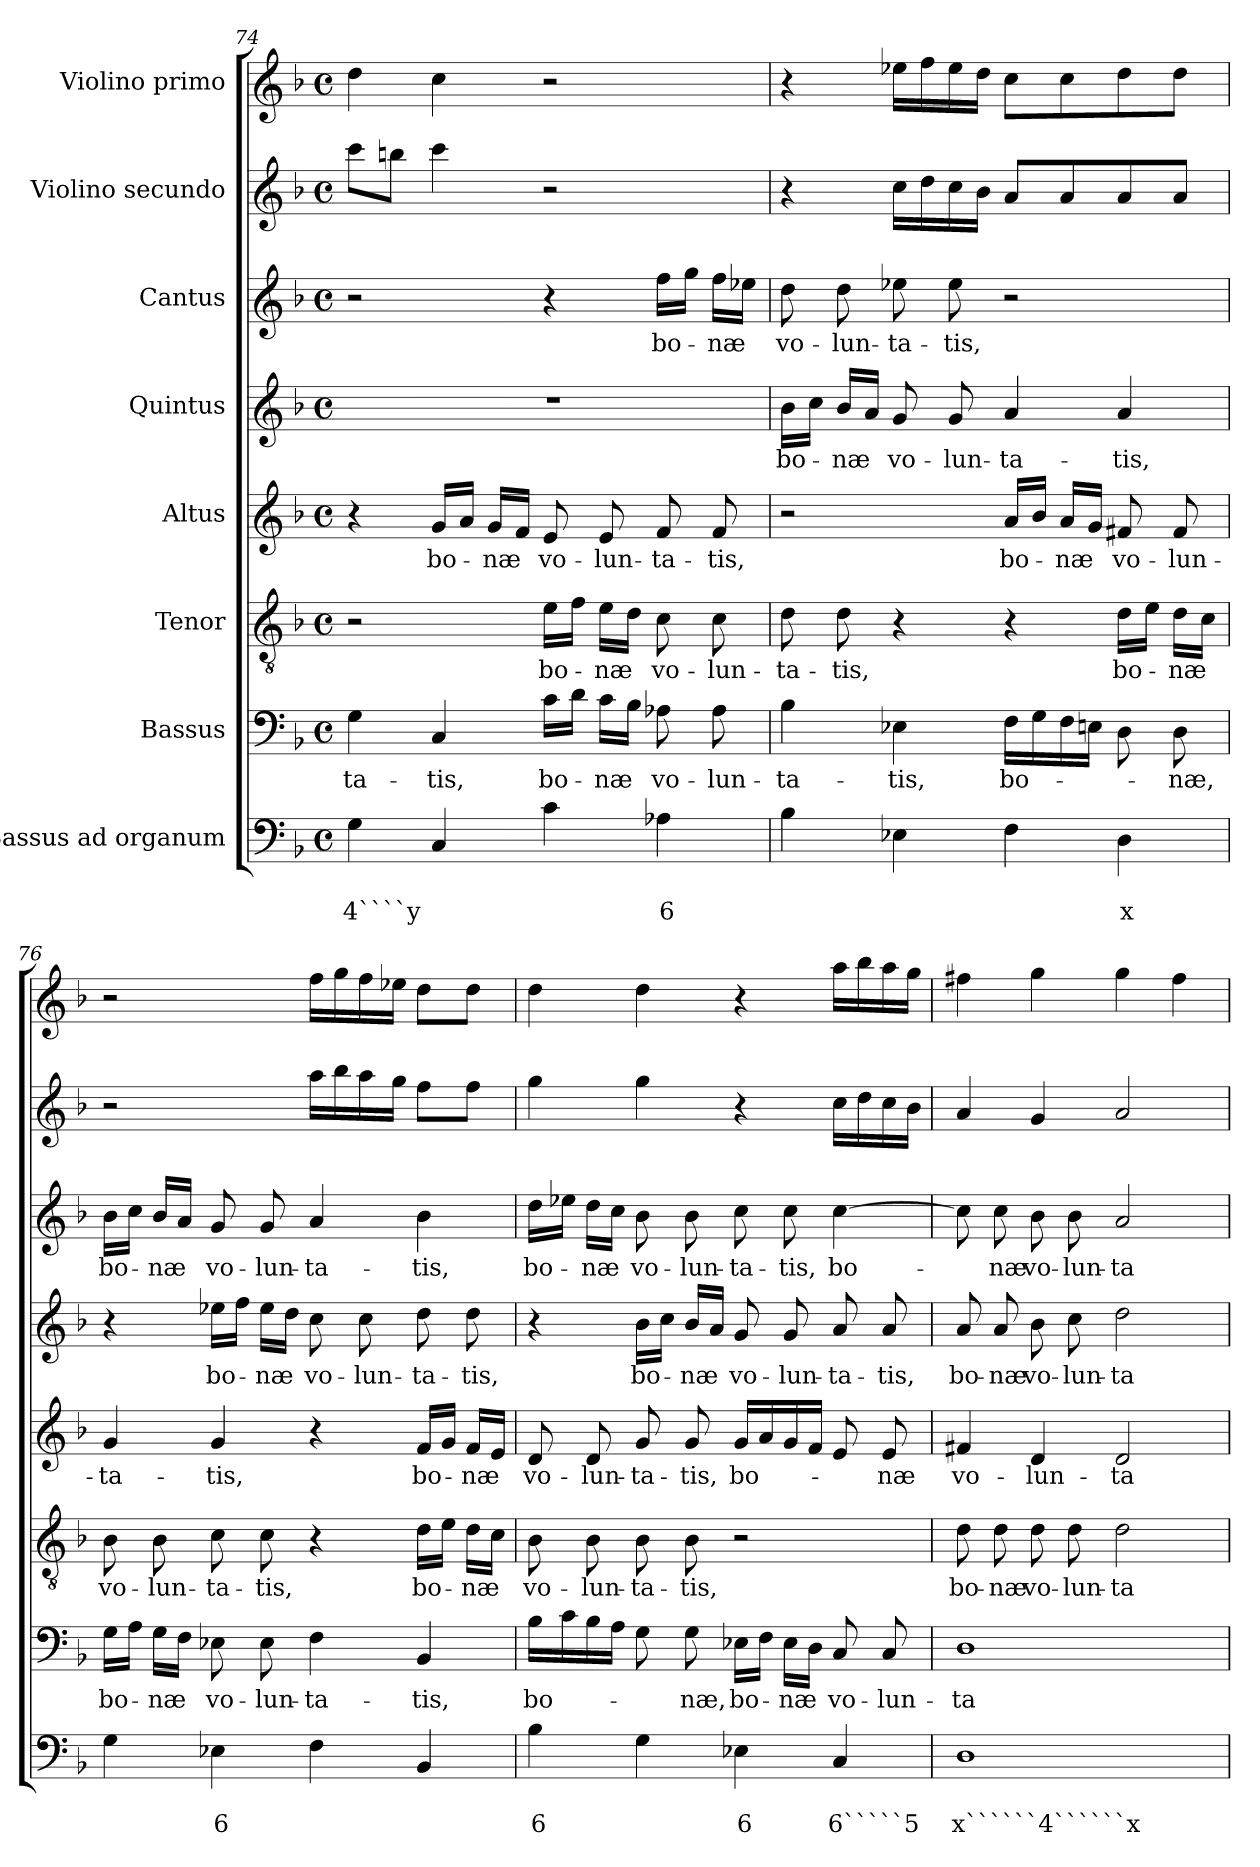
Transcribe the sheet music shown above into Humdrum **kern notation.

**kern	**text	**text	**kern	**text	**kern	**text	**kern	**text	**kern	**text	**kern	**text	**kern	**kern
*part8	*part8	*part8	*part7	*part7	*part6	*part6	*part5	*part5	*part4	*part4	*part3	*part3	*part2	*part1
*staff8	*staff8	*staff8	*staff7	*staff7	*staff6	*staff6	*staff5	*staff5	*staff4	*staff4	*staff3	*staff3	*staff2	*staff1
*I"Bassus ad  organum	*	*	*I"Bassus	*	*I"Tenor	*	*I"Altus	*	*I"Quintus	*	*I"Cantus	*	*I"Violino secundo	*I"Violino primo
*clefF4	*	*	*clefF4	*	*clefGv2	*	*clefG2	*	*clefG2	*	*clefG2	*	*clefG2	*clefG2
*k[b-]	*	*	*k[b-]	*	*k[b-]	*	*k[b-]	*	*k[b-]	*	*k[b-]	*	*k[b-]	*k[b-]
*F:	*	*	*F:	*	*F:	*	*F:	*	*F:	*	*F:	*	*F:	*F:
*M4/4	*	*	*M4/4	*	*M4/4	*	*M4/4	*	*M4/4	*	*M4/4	*	*M4/4	*M4/4
*met(c)	*	*	*met(c)	*	*met(c)	*	*met(c)	*	*met(c)	*	*met(c)	*	*met(c)	*met(c)
=74	=74	=74	=74	=74	=74	=74	=74	=74	=74	=74	=74	=74	=74	=74
!	!	!LO:LY:b	!	!LO:LY:b	!	!	!	!	!	!	!	!	!	!
4G\	.	4````y	4G\	-ta-	2r	.	4r	.	1r	.	2r	.	8ccc\L	4dd\
.	.	.	.	.	.	.	.	.	.	.	.	.	8bbn\J	.
!	!	!	!	!LO:LY:b	!	!	!	!LO:LY:b	!	!	!	!	!	!
4C/	.	.	4C/	-tis,	.	.	16g/LL	bo-	.	.	.	.	4ccc\	4cc\
.	.	.	.	.	.	.	16a/JJ	.	.	.	.	.	.	.
!	!	!	!	!	!	!	!	!LO:LY:b	!	!	!	!	!	!
.	.	.	.	.	.	.	16g/LL	-næ	.	.	.	.	.	.
.	.	.	.	.	.	.	16f/JJ	.	.	.	.	.	.	.
!	!	!	!	!LO:LY:b	!	!LO:LY:b	!	!LO:LY:b	!	!	!	!	!	!
4c\	.	.	16c\LL	bo-	16e\LL	bo-	8e/	vo-	.	.	4r	.	2r	2r
.	.	.	16d\JJ	.	16f\JJ	.	.	.	.	.	.	.	.	.
!	!	!	!	!LO:LY:b	!	!LO:LY:b	!	!LO:LY:b	!	!	!	!	!	!
.	.	.	16c\LL	-næ	16e\LL	-næ	8e/	-lun-	.	.	.	.	.	.
.	.	.	16B-\JJ	.	16d\JJ	.	.	.	.	.	.	.	.	.
!	!	!LO:LY:b	!	!LO:LY:b	!	!LO:LY:b	!	!LO:LY:b	!	!	!	!LO:LY:b	!	!
4A-X\	.	6	8A-X\	vo-	8c\	vo-	8f/	-ta-	.	.	16ff\LL	bo-	.	.
.	.	.	.	.	.	.	.	.	.	.	16gg\JJ	.	.	.
!	!	!	!	!LO:LY:b	!	!LO:LY:b	!	!LO:LY:b	!	!	!	!LO:LY:b	!	!
.	.	.	8A-\	-lun-	8c\	-lun-	8f/	-tis,	.	.	16ff\LL	-næ	.	.
.	.	.	.	.	.	.	.	.	.	.	16ee-X\JJ	.	.	.
=75	=75	=75	=75	=75	=75	=75	=75	=75	=75	=75	=75	=75	=75	=75
!	!	!	!	!LO:LY:b	!	!LO:LY:b	!	!	!	!LO:LY:b	!	!LO:LY:b	!	!
4B-\	.	.	4B-\	-ta-	8d\	-ta-	2r	.	16b-\LL	bo-	8dd\	vo-	4r	4r
.	.	.	.	.	.	.	.	.	16cc\JJ	.	.	.	.	.
!	!	!	!	!	!	!LO:LY:b	!	!	!	!LO:LY:b	!	!LO:LY:b	!	!
.	.	.	.	.	8d\	-tis,	.	.	16b-/LL	-næ	8dd\	-lun-	.	.
.	.	.	.	.	.	.	.	.	16a/JJ	.	.	.	.	.
!	!	!	!	!LO:LY:b	!	!	!	!	!	!LO:LY:b	!	!LO:LY:b	!	!
4E-X\	.	.	4E-X\	-tis,	4r	.	.	.	8g/	vo-	8ee-X\	-ta-	16cc\LL	16ee-X\LL
.	.	.	.	.	.	.	.	.	.	.	.	.	16dd\	16ff\
!	!	!	!	!	!	!	!	!	!	!LO:LY:b	!	!LO:LY:b	!	!
.	.	.	.	.	.	.	.	.	8g/	-lun-	8ee-\	-tis,	16cc\	16ee-\
.	.	.	.	.	.	.	.	.	.	.	.	.	16b-\JJ	16dd\JJ
!	!	!	!	!LO:LY:b	!	!	!	!LO:LY:b	!	!LO:LY:b	!	!	!	!
4F\	.	.	16F\LL	bo-	4r	.	16a/LL	bo-	4a/	-ta-	2r	.	8a/L	8cc\L
.	.	.	16G\	.	.	.	16b-/JJ	.	.	.	.	.	.	.
!	!	!	!	!	!	!	!	!LO:LY:b	!	!	!	!	!	!
.	.	.	16F\	.	.	.	16a/LL	-næ	.	.	.	.	8a/	8cc\
.	.	.	16En\JJ	.	.	.	16g/JJ	.	.	.	.	.	.	.
!	!	!LO:LY:b	!	!	!	!LO:LY:b	!	!LO:LY:b	!	!LO:LY:b	!	!	!	!
4D\	.	x	8D\	.	16d\LL	bo-	8f#X/	vo-	4a/	-tis,	.	.	8a/	8dd\
.	.	.	.	.	16e\JJ	.	.	.	.	.	.	.	.	.
!	!	!	!	!LO:LY:b	!	!LO:LY:b	!	!LO:LY:b	!	!	!	!	!	!
.	.	.	8D\	-næ,	16d\LL	-næ	8f#/	-lun-	.	.	.	.	8a/J	8dd\J
.	.	.	.	.	16c\JJ	.	.	.	.	.	.	.	.	.
!!LO:LB:g=z
=76	=76	=76	=76	=76	=76	=76	=76	=76	=76	=76	=76	=76	=76	=76
!	!	!	!	!LO:LY:b	!	!LO:LY:b	!	!LO:LY:b	!	!	!	!LO:LY:b	!	!
4G\	.	.	16G\LL	bo-	8B-\	vo-	4g/	-ta-	4r	.	16b-\LL	bo-	2r	2r
.	.	.	16A\JJ	.	.	.	.	.	.	.	16cc\JJ	.	.	.
!	!	!	!	!LO:LY:b	!	!LO:LY:b	!	!	!	!	!	!LO:LY:b	!	!
.	.	.	16G\LL	-næ	8B-\	-lun-	.	.	.	.	16b-/LL	-næ	.	.
.	.	.	16F\JJ	.	.	.	.	.	.	.	16a/JJ	.	.	.
!	!	!LO:LY:b	!	!LO:LY:b	!	!LO:LY:b	!	!LO:LY:b	!	!LO:LY:b	!	!LO:LY:b	!	!
4E-X\	.	6	8E-X\	vo-	8c\	-ta-	4g/	-tis,	16ee-X\LL	bo-	8g/	vo-	.	.
.	.	.	.	.	.	.	.	.	16ff\JJ	.	.	.	.	.
!	!	!	!	!LO:LY:b	!	!LO:LY:b	!	!	!	!LO:LY:b	!	!LO:LY:b	!	!
.	.	.	8E-\	-lun-	8c\	-tis,	.	.	16ee-\LL	-næ	8g/	-lun-	.	.
.	.	.	.	.	.	.	.	.	16dd\JJ	.	.	.	.	.
!	!	!	!	!LO:LY:b	!	!	!	!	!	!LO:LY:b	!	!LO:LY:b	!	!
4F\	.	.	4F\	-ta-	4r	.	4r	.	8cc\	vo-	4a/	-ta-	16aa\LL	16ff\LL
.	.	.	.	.	.	.	.	.	.	.	.	.	16bb-\	16gg\
!	!	!	!	!	!	!	!	!	!	!LO:LY:b	!	!	!	!
.	.	.	.	.	.	.	.	.	8cc\	-lun-	.	.	16aa\	16ff\
.	.	.	.	.	.	.	.	.	.	.	.	.	16gg\JJ	16ee-X\JJ
!	!	!	!	!LO:LY:b	!	!LO:LY:b	!	!LO:LY:b	!	!LO:LY:b	!	!LO:LY:b	!	!
4BB-/	.	.	4BB-/	-tis,	16d\LL	bo-	16f/LL	bo-	8dd\	-ta-	4b-\	-tis,	8ff\L	8dd\L
.	.	.	.	.	16e\JJ	.	16g/JJ	.	.	.	.	.	.	.
!	!	!	!	!	!	!LO:LY:b	!	!LO:LY:b	!	!LO:LY:b	!	!	!	!
.	.	.	.	.	16d\LL	-næ	16f/LL	-næ	8dd\	-tis,	.	.	8ff\J	8dd\J
.	.	.	.	.	16c\JJ	.	16e/JJ	.	.	.	.	.	.	.
=77	=77	=77	=77	=77	=77	=77	=77	=77	=77	=77	=77	=77	=77	=77
!	!	!LO:LY:b	!	!LO:LY:b	!	!LO:LY:b	!	!LO:LY:b	!	!	!	!LO:LY:b	!	!
4B-\	.	6	16B-\LL	bo-	8B-\	vo-	8d/	vo-	4r	.	16dd\LL	bo-	4gg\	4dd\
.	.	.	16c\	.	.	.	.	.	.	.	16ee-X\JJ	.	.	.
!	!	!	!	!	!	!LO:LY:b	!	!LO:LY:b	!	!	!	!LO:LY:b	!	!
.	.	.	16B-\	.	8B-\	-lun-	8d/	-lun-	.	.	16dd\LL	-næ	.	.
.	.	.	16A\JJ	.	.	.	.	.	.	.	16cc\JJ	.	.	.
!	!	!	!	!	!	!LO:LY:b	!	!LO:LY:b	!	!LO:LY:b	!	!LO:LY:b	!	!
4G\	.	.	8G\	.	8B-\	-ta-	8g/	-ta-	16b-\LL	bo-	8b-\	vo-	4gg\	4dd\
.	.	.	.	.	.	.	.	.	16cc\JJ	.	.	.	.	.
!	!	!	!	!LO:LY:b	!	!LO:LY:b	!	!LO:LY:b	!	!LO:LY:b	!	!LO:LY:b	!	!
.	.	.	8G\	-næ,	8B-\	-tis,	8g/	-tis,	16b-/LL	-næ	8b-\	-lun-	.	.
.	.	.	.	.	.	.	.	.	16a/JJ	.	.	.	.	.
!	!	!LO:LY:b	!	!LO:LY:b	!	!	!	!LO:LY:b	!	!LO:LY:b	!	!LO:LY:b	!	!
4E-X\	.	6	16E-X\LL	bo-	2r	.	16g/LL	bo-	8g/	vo-	8cc\	-ta-	4r	4r
.	.	.	16F\JJ	.	.	.	16a/	.	.	.	.	.	.	.
!	!	!	!	!LO:LY:b	!	!	!	!	!	!LO:LY:b	!	!LO:LY:b	!	!
.	.	.	16E-\LL	-næ	.	.	16g/	.	8g/	-lun-	8cc\	-tis,	.	.
.	.	.	16D\JJ	.	.	.	16f/JJ	.	.	.	.	.	.	.
!	!	!LO:LY:b	!	!LO:LY:b	!	!	!	!	!	!LO:LY:b	!	!LO:LY:b	!	!
4C/	.	6`````5	8C/	vo-	.	.	8e/	.	8a/	-ta-	[4cc\	bo-	16cc\LL	16aa\LL
.	.	.	.	.	.	.	.	.	.	.	.	.	16dd\	16bb-\
!	!	!	!	!LO:LY:b	!	!	!	!LO:LY:b	!	!LO:LY:b	!	!	!	!
.	.	.	8C/	-lun-	.	.	8e/	-næ	8a/	-tis,	.	.	16cc\	16aa\
.	.	.	.	.	.	.	.	.	.	.	.	.	16b-\JJ	16gg\JJ
=78	=78	=78	=78	=78	=78	=78	=78	=78	=78	=78	=78	=78	=78	=78
!	!	!LO:LY:b	!	!LO:LY:b	!	!LO:LY:b	!	!LO:LY:b	!	!LO:LY:b	!	!	!	!
1D	.	x``````4``````x	1D	-ta-	8d\	bo-	4f#X/	vo-	8a/	bo-	8cc\]	.	4a/	4ff#X\
!	!	!	!	!	!	!LO:LY:b	!	!	!	!LO:LY:b	!	!LO:LY:b	!	!
.	.	.	.	.	8d\	-næ	.	.	8a/	-næ	8cc\	-næ	.	.
!	!	!	!	!	!	!LO:LY:b	!	!LO:LY:b	!	!LO:LY:b	!	!LO:LY:b	!	!
.	.	.	.	.	8d\	vo-	4d/	-lun-	8b-\	vo-	8b-\	vo-	4g/	4gg\
!	!	!	!	!	!	!LO:LY:b	!	!	!	!LO:LY:b	!	!LO:LY:b	!	!
.	.	.	.	.	8d\	-lun-	.	.	8cc\	-lun-	8b-\	-lun-	.	.
!	!	!	!	!	!	!LO:LY:b	!	!LO:LY:b	!	!LO:LY:b	!	!LO:LY:b	!	!
.	.	.	.	.	2d\	-ta-	2d/	-ta-	2dd\	-ta-	2a/	-ta-	2a/	4gg\
.	.	.	.	.	.	.	.	.	.	.	.	.	.	4ff#\
=	=	=	=	=	=	=	=	=	=	=	=	=	=	=
*-	*-	*-	*-	*-	*-	*-	*-	*-	*-	*-	*-	*-	*-	*-
